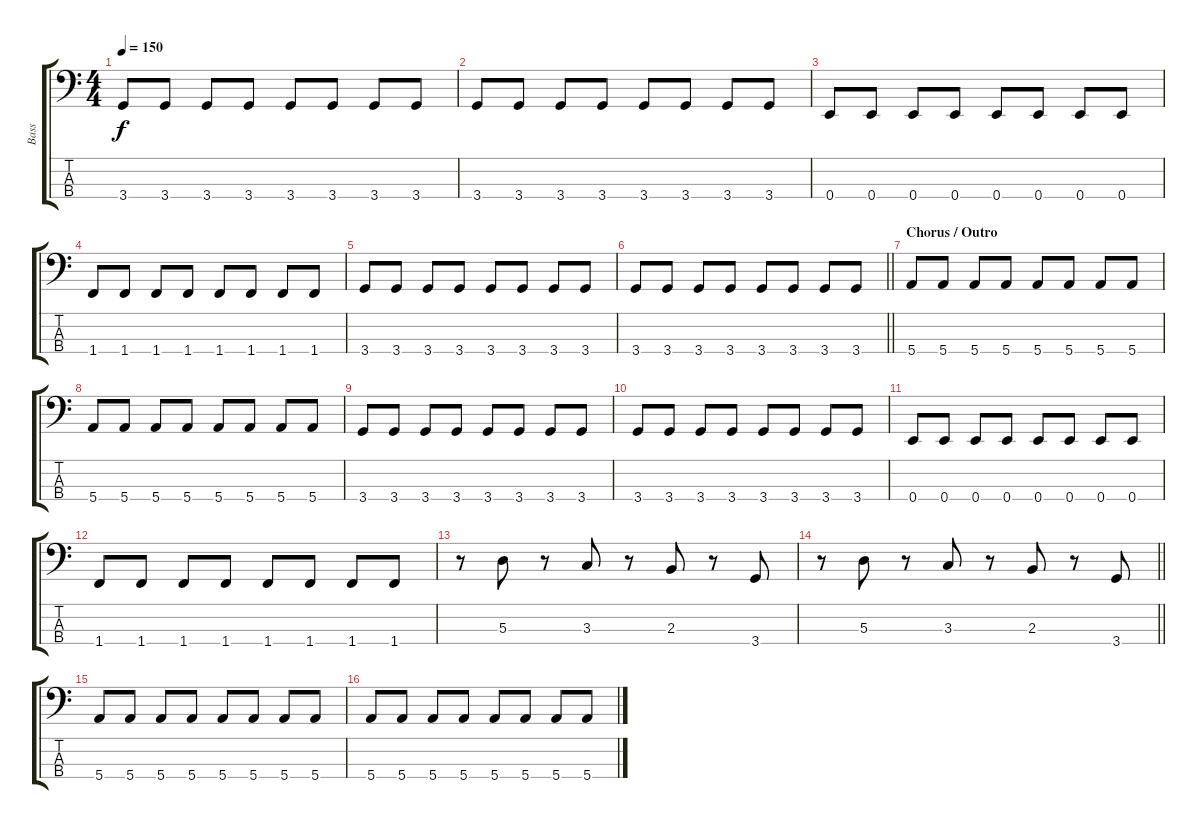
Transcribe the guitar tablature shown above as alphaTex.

\track ("Bass" "Bass") {instrument electricbassfinger}
\staff {score tabs}
\tuning (G2 D2 A1 E1) {hide}
\ts (4 4)
\tempo 150
\clef f4
\ks c
3.4.8{dy f} 3.4.8 3.4.8 3.4.8 3.4.8 3.4.8 3.4.8 3.4.8 |
3.4.8 3.4.8 3.4.8 3.4.8 3.4.8 3.4.8 3.4.8 3.4.8 |
0.4.8 0.4.8 0.4.8 0.4.8 0.4.8 0.4.8 0.4.8 0.4.8 |
1.4.8 1.4.8 1.4.8 1.4.8 1.4.8 1.4.8 1.4.8 1.4.8 |
3.4.8 3.4.8 3.4.8 3.4.8 3.4.8 3.4.8 3.4.8 3.4.8 |
\barLineRight lightlight
3.4.8 3.4.8 3.4.8 3.4.8 3.4.8 3.4.8 3.4.8 3.4.8 |
\section ("" "Chorus / Outro")
5.4.8 5.4.8 5.4.8 5.4.8 5.4.8 5.4.8 5.4.8 5.4.8 |
5.4.8 5.4.8 5.4.8 5.4.8 5.4.8 5.4.8 5.4.8 5.4.8 |
3.4.8 3.4.8 3.4.8 3.4.8 3.4.8 3.4.8 3.4.8 3.4.8 |
3.4.8 3.4.8 3.4.8 3.4.8 3.4.8 3.4.8 3.4.8 3.4.8 |
0.4.8 0.4.8 0.4.8 0.4.8 0.4.8 0.4.8 0.4.8 0.4.8 |
1.4.8 1.4.8 1.4.8 1.4.8 1.4.8 1.4.8 1.4.8 1.4.8 |
r.8 5.3.8 r.8 3.3.8 r.8 2.3.8 r.8 3.4.8 |
\barLineRight lightlight
r.8 5.3.8 r.8 3.3.8 r.8 2.3.8 r.8 3.4.8 |
5.4.8 5.4.8 5.4.8 5.4.8 5.4.8 5.4.8 5.4.8 5.4.8 |
5.4.8 5.4.8 5.4.8 5.4.8 5.4.8 5.4.8 5.4.8 5.4.8
